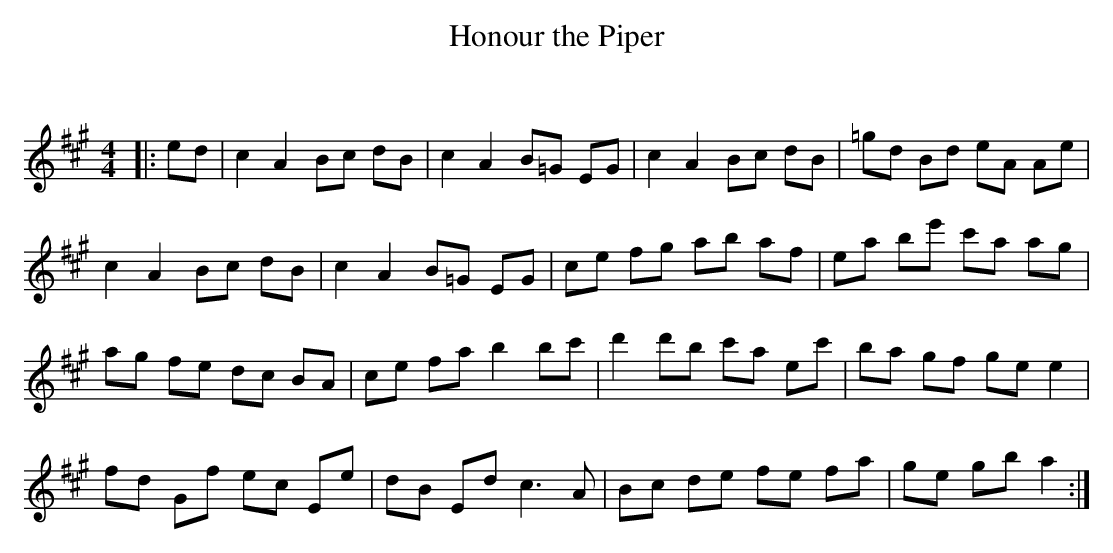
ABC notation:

X:1
T: Honour the Piper
C:
Q: 232
K:A
M:4/4
L:1/8
|:ed|c2 A2 Bc dB|c2 A2 B=G EG|c2 A2 Bc dB|=gd Bd eA Ae|
c2 A2 Bc dB|c2 A2 B=G EG|ce fg ab af|ea be' c'a ag|
ag fe dc BA|ce fa b2 bc'|d'2 d'b c'a ec'|ba gf ge e2|
fd Gf ec Ee|dB Ed c3A|Bc de fe fa|ge gb a2:|
